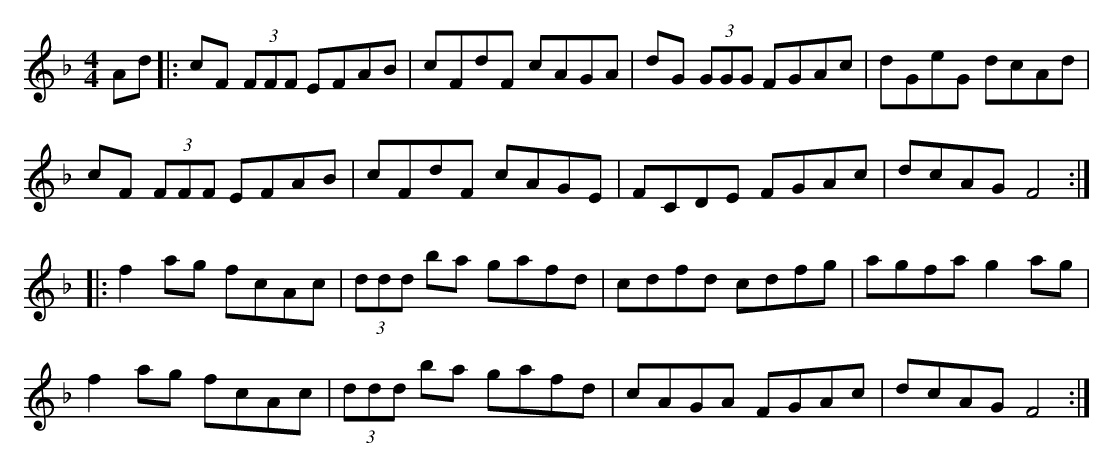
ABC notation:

X:1
M:4/4
K:F
Ad|:cF (3FFF EFAB|cFdF cAGA|dG (3GGG FGAc|dGeG dcAd|
cF (3FFF EFAB|cFdF cAGE|FCDE FGAc|dcAG F4:|
|:f2 ag fcAc|(3ddd ba gafd|cdfd cdfg|agfa g2 ag|
f2 ag fcAc|(3ddd ba gafd|cAGA FGAc|dcAG F4:|
